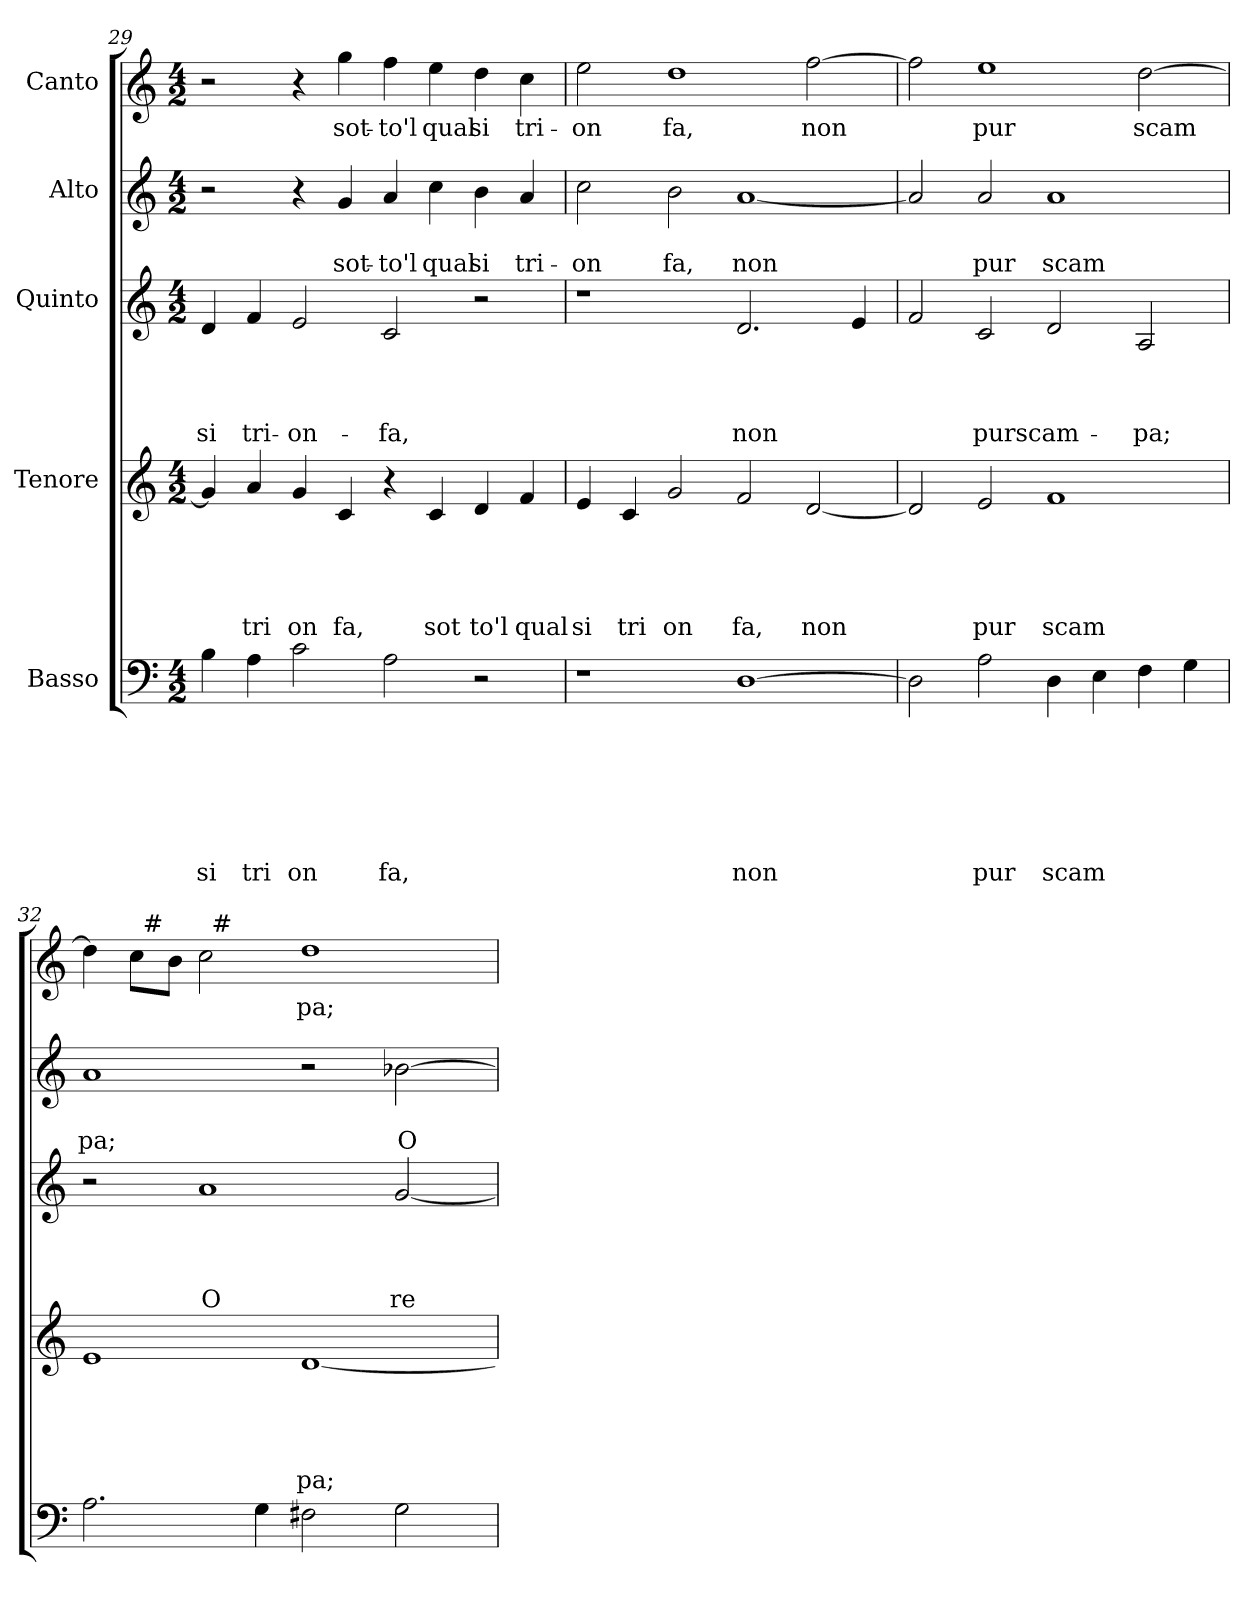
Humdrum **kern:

**kern	**text	**text	**text	**text	**text	**text	**text	**kern	**text	**text	**text	**text	**text	**kern	**text	**text	**text	**text	**kern	**text	**text	**kern	**text
*part5	*part5	*part5	*part5	*part5	*part5	*part5	*part5	*part4	*part4	*part4	*part4	*part4	*part4	*part3	*part3	*part3	*part3	*part3	*part2	*part2	*part2	*part1	*part1
*staff5	*staff5	*staff5	*staff5	*staff5	*staff5	*staff5	*staff5	*staff4	*staff4	*staff4	*staff4	*staff4	*staff4	*staff3	*staff3	*staff3	*staff3	*staff3	*staff2	*staff2	*staff2	*staff1	*staff1
*I"Basso	*	*	*	*	*	*	*	*I"Tenore	*	*	*	*	*	*I"Quinto	*	*	*	*	*I"Alto	*	*	*I"Canto	*
*clefF4	*	*	*	*	*	*	*	*clefG2	*	*	*	*	*	*clefG2	*	*	*	*	*clefG2	*	*	*clefG2	*
*k[]	*	*	*	*	*	*	*	*k[]	*	*	*	*	*	*k[]	*	*	*	*	*k[]	*	*	*k[]	*
*C:	*	*	*	*	*	*	*	*C:	*	*	*	*	*	*C:	*	*	*	*	*C:	*	*	*C:	*
*M4/2	*	*	*	*	*	*	*	*M4/2	*	*	*	*	*	*M4/2	*	*	*	*	*M4/2	*	*	*M4/2	*
=29	=29	=29	=29	=29	=29	=29	=29	=29	=29	=29	=29	=29	=29	=29	=29	=29	=29	=29	=29	=29	=29	=29	=29
!	!	!	!	!	!	!	!LO:LY:b	!	!	!	!	!	!	!	!	!	!	!LO:LY:b	!	!	!	!	!
4B\	.	.	.	.	.	.	si	4g/]	.	.	.	.	.	4d/	.	.	.	si	2r	.	.	2r	.
!	!	!	!	!	!	!	!LO:LY:b	!	!	!	!	!	!LO:LY:b	!	!	!	!	!LO:LY:b	!	!	!	!	!
4A\	.	.	.	.	.	.	tri	4a/	.	.	.	.	tri	4f/	.	.	.	tri-	.	.	.	.	.
!	!	!	!	!	!	!	!LO:LY:b	!	!	!	!	!	!LO:LY:b	!	!	!	!	!LO:LY:b	!	!	!	!	!
2c\	.	.	.	.	.	.	on	4g/	.	.	.	.	on	2e/	.	.	.	-on-	4r	.	.	4r	.
!	!	!	!	!	!	!	!	!	!	!	!	!	!LO:LY:b	!	!	!	!	!	!	!	!LO:LY:b	!	!LO:LY:b
.	.	.	.	.	.	.	.	4c/	.	.	.	.	fa,	.	.	.	.	.	4g/	.	sot-	4gg\	sot-
!	!	!	!	!	!	!	!LO:LY:b	!	!	!	!	!	!	!	!	!	!	!LO:LY:b	!	!	!LO:LY:b	!	!LO:LY:b
2A\	.	.	.	.	.	.	fa,	4r	.	.	.	.	.	2c/	.	.	.	-fa,	4a/	.	-to'l	4ff\	-to'l
!	!	!	!	!	!	!	!	!	!	!	!	!	!LO:LY:b	!	!	!	!	!	!	!	!LO:LY:b	!	!LO:LY:b
.	.	.	.	.	.	.	.	4c/	.	.	.	.	sot	.	.	.	.	.	4cc\	.	qual	4ee\	qual
!	!	!	!	!	!	!	!	!	!	!	!	!	!LO:LY:b	!	!	!	!	!	!	!	!LO:LY:b	!	!LO:LY:b
2r	.	.	.	.	.	.	.	4d/	.	.	.	.	to'l	2r	.	.	.	.	4b\	.	si	4dd\	si
!	!	!	!	!	!	!	!	!	!	!	!	!	!LO:LY:b	!	!	!	!	!	!	!	!LO:LY:b	!	!LO:LY:b
.	.	.	.	.	.	.	.	4f/	.	.	.	.	qual	.	.	.	.	.	4a/	.	tri-	4cc\	tri-
!!LO:PB:g=z
=30	=30	=30	=30	=30	=30	=30	=30	=30	=30	=30	=30	=30	=30	=30	=30	=30	=30	=30	=30	=30	=30	=30	=30
!	!	!	!	!	!	!	!	!	!	!	!	!	!LO:LY:b	!	!	!	!	!	!	!	!LO:LY:b	!	!LO:LY:b
1r	.	.	.	.	.	.	.	4e/	.	.	.	.	si	1r	.	.	.	.	2cc\	.	-on	2ee\	-on
!	!	!	!	!	!	!	!	!	!	!	!	!	!LO:LY:b	!	!	!	!	!	!	!	!	!	!
.	.	.	.	.	.	.	.	4c/	.	.	.	.	tri	.	.	.	.	.	.	.	.	.	.
!	!	!	!	!	!	!	!	!	!	!	!	!	!LO:LY:b	!	!	!	!	!	!	!	!LO:LY:b	!	!LO:LY:b
.	.	.	.	.	.	.	.	2g/	.	.	.	.	on	.	.	.	.	.	2b\	.	fa,	1dd	fa,
!	!	!	!	!	!	!	!LO:LY:b	!	!	!	!	!	!LO:LY:b	!	!	!	!	!LO:LY:b	!	!	!LO:LY:b	!	!
[>1D	.	.	.	.	.	.	non	2f/	.	.	.	.	fa,	2.d/	.	.	.	non	[<1a	.	non	.	.
!	!	!	!	!	!	!	!	!	!	!	!	!	!LO:LY:b	!	!	!	!	!	!	!	!	!	!LO:LY:b
.	.	.	.	.	.	.	.	[<2d/	.	.	.	.	non	.	.	.	.	.	.	.	.	[>2ff\	non
.	.	.	.	.	.	.	.	.	.	.	.	.	.	4e/	.	.	.	.	.	.	.	.	.
=31	=31	=31	=31	=31	=31	=31	=31	=31	=31	=31	=31	=31	=31	=31	=31	=31	=31	=31	=31	=31	=31	=31	=31
2D\]	.	.	.	.	.	.	.	2d/]	.	.	.	.	.	2f/	.	.	.	.	2a/]	.	.	2ff\]	.
!	!	!	!	!	!	!	!LO:LY:b	!	!	!	!	!	!LO:LY:b	!	!	!	!	!LO:LY:b	!	!	!LO:LY:b	!	!LO:LY:b
2A\	.	.	.	.	.	.	pur	2e/	.	.	.	.	pur	2c/	.	.	.	purscam-	2a/	.	pur	1ee	pur
!	!	!	!	!	!	!	!LO:LY:b	!	!	!	!	!	!LO:LY:b	!	!	!	!	!	!	!	!LO:LY:b	!	!
4D\	.	.	.	.	.	.	scam	1f	.	.	.	.	scam	2d/	.	.	.	.	1a	.	scam	.	.
4E\	.	.	.	.	.	.	.	.	.	.	.	.	.	.	.	.	.	.	.	.	.	.	.
!	!	!	!	!	!	!	!	!	!	!	!	!	!	!	!	!	!	!LO:LY:b	!	!	!	!	!LO:LY:b
4F\	.	.	.	.	.	.	.	.	.	.	.	.	.	2A/	.	.	.	-pa;	.	.	.	[>2dd\	scam
4G\	.	.	.	.	.	.	.	.	.	.	.	.	.	.	.	.	.	.	.	.	.	.	.
=32	=32	=32	=32	=32	=32	=32	=32	=32	=32	=32	=32	=32	=32	=32	=32	=32	=32	=32	=32	=32	=32	=32	=32
!	!	!	!	!	!	!	!	!	!	!	!	!	!	!	!	!	!	!	!	!	!LO:LY:b	!	!
*	*	*	*	*	*	*	*	*	*	*	*	*	*	*	*	*	*	*	*	*	*	*^	*
*	*	*	*	*	*	*	*	*	*	*	*	*	*	*	*	*	*	*	*	*	*	*	*^	*
2.A\	.	.	.	.	.	.	.	1e	.	.	.	.	.	2r	.	.	.	.	1a	.	pa;	4dd\]	4ryy	2ryy	.
.	.	.	.	.	.	.	.	.	.	.	.	.	.	.	.	.	.	.	.	.	.	8cc\L	32ryy	.	.
!	!	!	!	!	!	!	!	!	!	!	!	!	!	!	!	!	!	!	!	!	!	!	!LO:TX:a:t=#	!	!
.	.	.	.	.	.	.	.	.	.	.	.	.	.	.	.	.	.	.	.	.	.	.	1ryy	.	.
.	.	.	.	.	.	.	.	.	.	.	.	.	.	.	.	.	.	.	.	.	.	8b\J	.	.	.
!	!	!	!	!	!	!	!	!	!	!	!	!	!	!	!	!	!	!LO:LY:b	!	!	!	!	!	!	!
.	.	.	.	.	.	.	.	.	.	.	.	.	.	1a	.	.	.	O	.	.	.	2cc\	.	32ryy	.
!	!	!	!	!	!	!	!	!	!	!	!	!	!	!	!	!	!	!	!	!	!	!	!	!LO:TX:a:t=#	!
.	.	.	.	.	.	.	.	.	.	.	.	.	.	.	.	.	.	.	.	.	.	.	.	1ryy	.
4G\	.	.	.	.	.	.	.	.	.	.	.	.	.	.	.	.	.	.	.	.	.	.	.	.	.
!	!	!	!	!	!	!	!	!	!	!	!	!	!LO:LY:b	!	!	!	!	!	!	!	!	!	!	!	!LO:LY:b
2F#X\	.	.	.	.	.	.	.	[<1d	.	.	.	.	pa;	.	.	.	.	.	2r	.	.	1dd	.	.	pa;
.	.	.	.	.	.	.	.	.	.	.	.	.	.	.	.	.	.	.	.	.	.	.	2ryy	.	.
!	!	!	!	!	!	!	!	!	!	!	!	!	!	!	!	!	!	!LO:LY:b	!	!	!LO:LY:b	!	!	!	!
2G\	.	.	.	.	.	.	.	.	.	.	.	.	.	[<2g/	.	.	.	re-	[>2b-X\	.	O	.	.	.	.
.	.	.	.	.	.	.	.	.	.	.	.	.	.	.	.	.	.	.	.	.	.	.	.	4...ryy	.
.	.	.	.	.	.	.	.	.	.	.	.	.	.	.	.	.	.	.	.	.	.	.	8..ryy	.	.
*	*	*	*	*	*	*	*	*	*	*	*	*	*	*	*	*	*	*	*	*	*	*v	*v	*v	*
=	=	=	=	=	=	=	=	=	=	=	=	=	=	=	=	=	=	=	=	=	=	=	=
*-	*-	*-	*-	*-	*-	*-	*-	*-	*-	*-	*-	*-	*-	*-	*-	*-	*-	*-	*-	*-	*-	*-	*-
